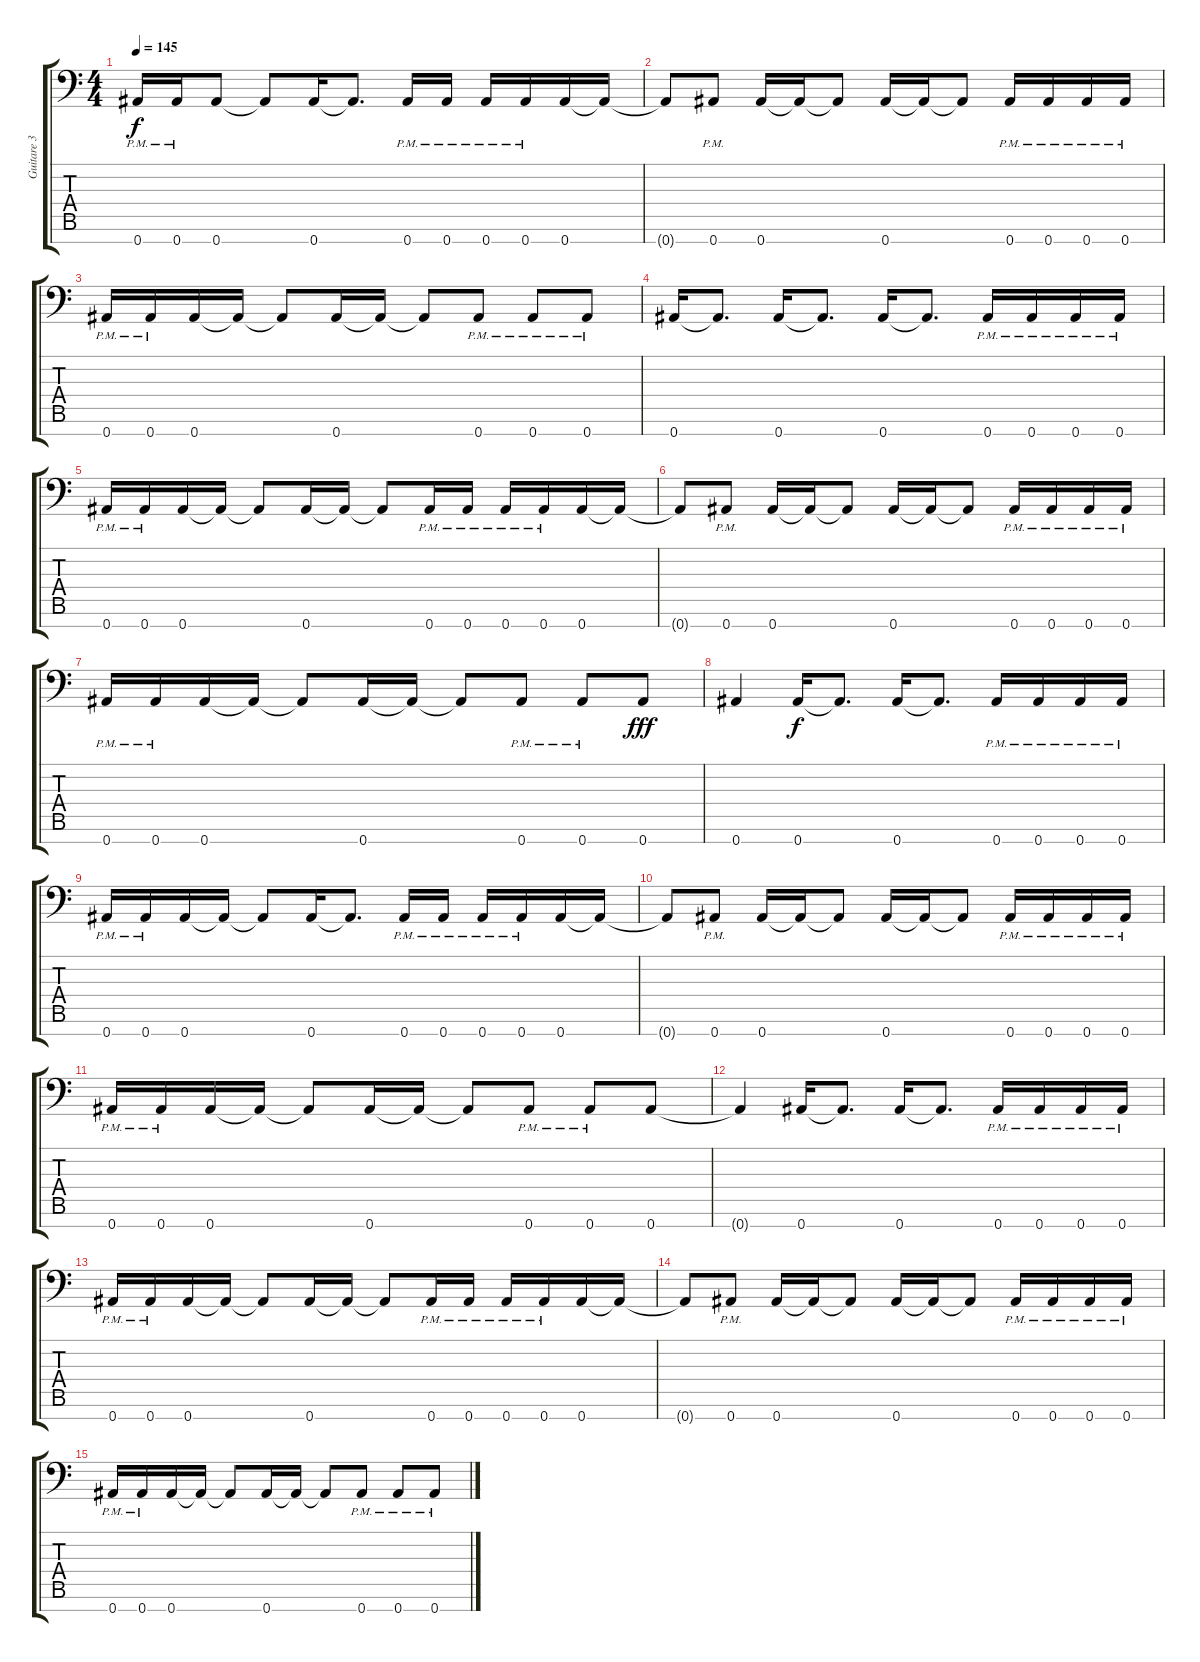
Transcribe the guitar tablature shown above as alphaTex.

\track ("Guitare 3" "Guitare 3") {instrument distortionguitar}
\staff {score tabs}
\tuning (Eb4 Bb3 Gb3 Db3 Ab2 Eb2 Bb1) {hide}
\ts (4 4)
\tempo 145
\clef f4
\ks c
0.7{pm}.16{dy f} 0.7{pm}.16 0.7.8 0.7{t}.8 0.7.16 0.7{t}.8{d} 0.7{pm}.16 0.7{pm}.16 0.7{pm}.16 0.7{pm}.16 0.7.16 0.7{t}.16 |
0.7{t}.8 0.7{pm}.8 0.7.16 0.7{t}.16 0.7{t}.8 0.7.16 0.7{t}.16 0.7{t}.8 0.7{pm}.16 0.7{pm}.16 0.7{pm}.16 0.7{pm}.16 |
0.7{pm}.16 0.7{pm}.16 0.7.16 0.7{t}.16 0.7{t}.8 0.7.16 0.7{t}.16 0.7{t}.8 0.7{pm}.8 0.7{pm}.8 0.7{pm}.8 |
0.7.16 0.7{t}.8{d} 0.7.16 0.7{t}.8{d} 0.7.16 0.7{t}.8{d} 0.7{pm}.16 0.7{pm}.16 0.7{pm}.16 0.7{pm}.16 |
0.7{pm}.16 0.7{pm}.16 0.7.16 0.7{t}.16 0.7{t}.8 0.7.16 0.7{t}.16 0.7{t}.8 0.7{pm}.16 0.7{pm}.16 0.7{pm}.16 0.7{pm}.16 0.7.16 0.7{t}.16 |
0.7{t}.8 0.7{pm}.8 0.7.16 0.7{t}.16 0.7{t}.8 0.7.16 0.7{t}.16 0.7{t}.8 0.7{pm}.16 0.7{pm}.16 0.7{pm}.16 0.7{pm}.16 |
0.7{pm}.16 0.7{pm}.16 0.7.16 0.7{t}.16 0.7{t}.8 0.7.16 0.7{t}.16 0.7{t}.8 0.7{pm}.8 0.7{pm}.8 0.7.8{dy fff} |
0.7.4 0.7.16{dy f} 0.7{t}.8{d} 0.7.16 0.7{t}.8{d} 0.7{pm}.16 0.7{pm}.16 0.7{pm}.16 0.7{pm}.16 |
0.7{pm}.16 0.7{pm}.16 0.7.16 0.7{t}.16 0.7{t}.8 0.7.16 0.7{t}.8{d} 0.7{pm}.16 0.7{pm}.16 0.7{pm}.16 0.7{pm}.16 0.7.16 0.7{t}.16 |
0.7{t}.8 0.7{pm}.8 0.7.16 0.7{t}.16 0.7{t}.8 0.7.16 0.7{t}.16 0.7{t}.8 0.7{pm}.16 0.7{pm}.16 0.7{pm}.16 0.7{pm}.16 |
0.7{pm}.16 0.7{pm}.16 0.7.16 0.7{t}.16 0.7{t}.8 0.7.16 0.7{t}.16 0.7{t}.8 0.7{pm}.8 0.7{pm}.8 0.7.8 |
0.7{t}.4 0.7.16 0.7{t}.8{d} 0.7.16 0.7{t}.8{d} 0.7{pm}.16 0.7{pm}.16 0.7{pm}.16 0.7{pm}.16 |
0.7{pm}.16 0.7{pm}.16 0.7.16 0.7{t}.16 0.7{t}.8 0.7.16 0.7{t}.16 0.7{t}.8 0.7{pm}.16 0.7{pm}.16 0.7{pm}.16 0.7{pm}.16 0.7.16 0.7{t}.16 |
0.7{t}.8 0.7{pm}.8 0.7.16 0.7{t}.16 0.7{t}.8 0.7.16 0.7{t}.16 0.7{t}.8 0.7{pm}.16 0.7{pm}.16 0.7{pm}.16 0.7{pm}.16 |
0.7{pm}.16 0.7{pm}.16 0.7.16 0.7{t}.16 0.7{t}.8 0.7.16 0.7{t}.16 0.7{t}.8 0.7{pm}.8 0.7{pm}.8 0.7{pm}.8
